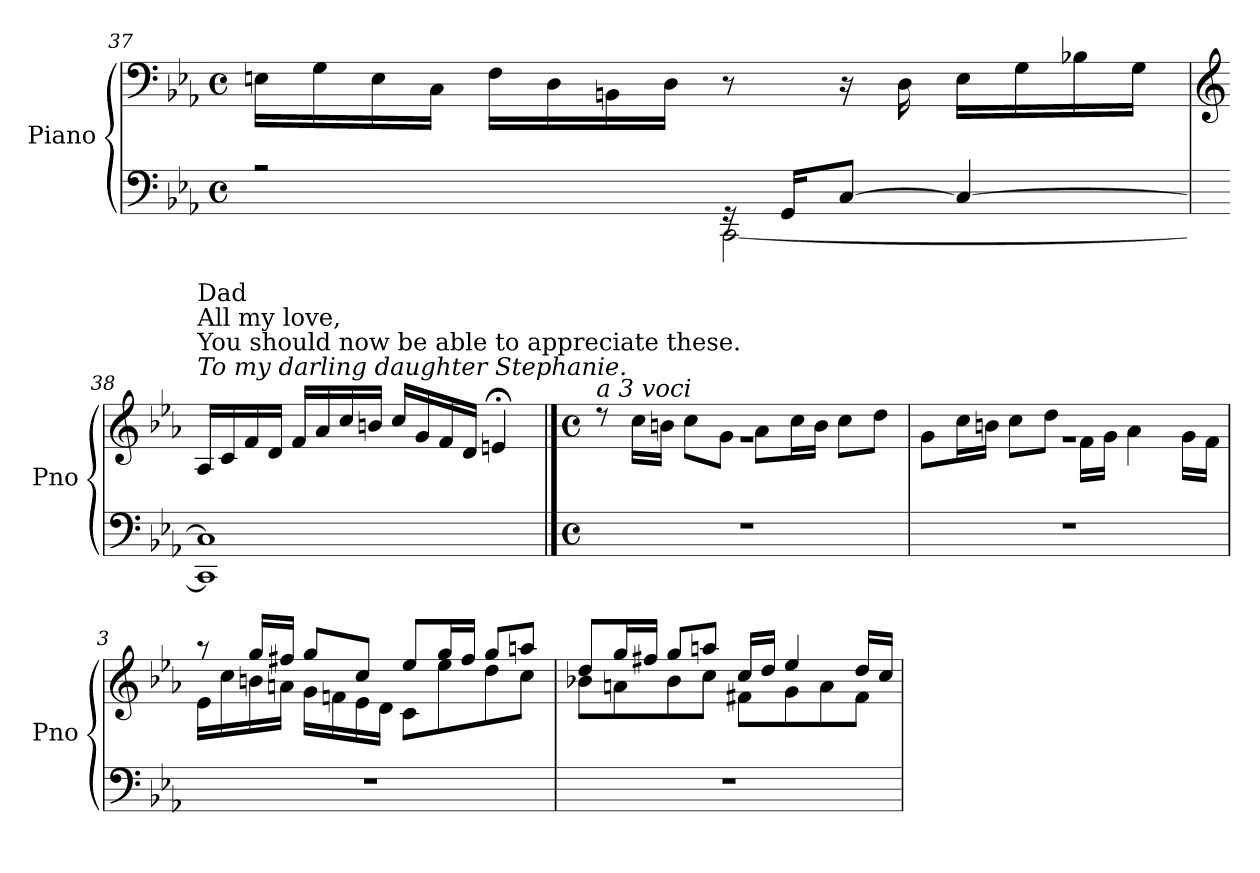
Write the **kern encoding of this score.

**kern	**kern
*part1	*part1
*staff2	*staff1
*I"Piano	*
*I'Pno	*
*clefF4	*clefF4
*k[b-e-a-]	*k[b-e-a-]
*M4/4	*M4/4
*met(c)	*met(c)
=37	=37
*^	*
2ryy	2rA	16En\LL
.	.	16G\
.	.	16E\
.	.	16C\JJ
.	.	16F\LL
.	.	16D\
.	.	16BBn\
.	.	16D\JJ
16rGG	[2CC\	8r
16GG/KL	.	.
[8C/J	.	16r
.	.	16D\
4C/_	.	16E\LL
.	.	16G\
.	.	16B-X\
.	.	16G\JJ
=38	=38	=38
*	*	*clefG2
!	!	!LO:TX:a:i:t=To my darling daughter Stephanie.
!	!	!LO:TX:a:t=You should now be able to appreciate these.
!	!	!LO:TX:a:t=All my love,
!	!	!LO:TX:a:t=Dad
1C]	1CC]	16A-/LL
.	.	16c/
.	.	16f/
.	.	16d/JJ
.	.	16f/LL
.	.	16a-/
.	.	16cc/
.	.	16bn/JJ
.	.	16cc/LL
.	.	16g/
.	.	16f/
.	.	16d/JJ
.	.	4en;</
*v	*v	*
==1	==1
*M4/4	*M4/4
*met(c)	*met(c)
*	*^
!	!LO:TX:a:i:t=a 3 voci	!
1r	1rg	8rdd
.	.	16cc\LL
.	.	16bn\JJ
.	.	8cc\L
.	.	8g\J
.	.	8a-\L
.	.	16cc\L
.	.	16b\JJ
.	.	8cc\L
.	.	8dd\J
=2	=2	=2
1r	1rg	8g\L
.	.	16cc\L
.	.	16bn\JJ
.	.	8cc\L
.	.	8dd\J
.	.	16f\LL
.	.	16g\JJ
.	.	4a-\
.	.	16g\LL
.	.	16f\JJ
=3	=3	=3
1r	8r	16e-\LL
.	.	16cc\
.	16gg/LL	16bn\
.	16ff#X/JJ	16an\JJ
.	8gg/L	16g\LL
.	.	16fn\
.	8cc/J	16e-\
.	.	16d\JJ
.	8ee-/L	8c\L
.	16gg/L	8ee-\
.	16ff#/JJ	.
.	8gg/L	8dd\
.	8aan/J	8cc\J
=4	=4	=4
1r	8dd/L	8b-X\L
.	16gg/L	8an\
.	16ff#X/JJ	.
.	8gg/L	8b-\
.	8aan/J	8cc\J
.	16cc/LL	8f#X\L
.	16dd/JJ	.
.	4ee-/	8g\
.	.	8a\
.	16dd/LL	8f#\J
.	16cc/JJ	.
*	*v	*v
=	=
*-	*-
